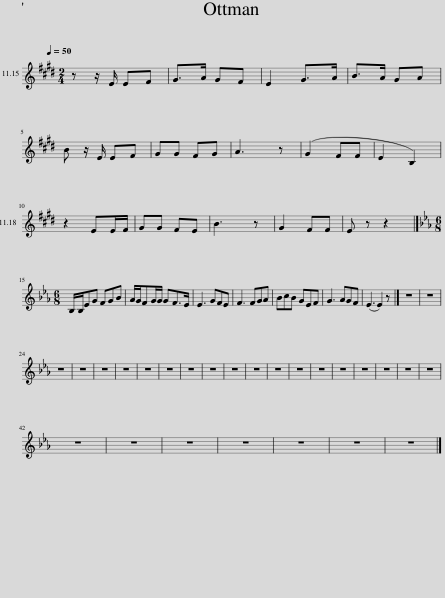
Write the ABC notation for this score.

X:1
L:1/8
M:2/4
I:linebreak $
K:E
V:1 treble
V:1
 z z/[Q:1/4=50] E/ EF | G>A GF | E2 G>A | B>A GA |$ B z/ E/ EF | %5
 GG FG | A3 z | (G2 FF | E2 B,2) |$ z2 EE/F/ | %10
 GG FE | B3 z | G2 FF | E z z2 |]$[K:Eb][M:6/8] B,/B,/EG FGB | %15
 A/G/FG/G/ GF>E | E3 GFE | F3 FGA | BcB GEF | G3 AGF | %20
 (E3 E2) z |] z6 | z6 |$ z6 | z6 | %25
 z6 | z6 | z6 | z6 | z6 | %30
 z6 | z6 | z6 | z6 | z6 | %35
 z6 | z6 | z6 | z6 | z6 | %40
 z6 |$ z6 | z6 | z6 | z6 | %45
 z6 | z6 | z6 |] %48
